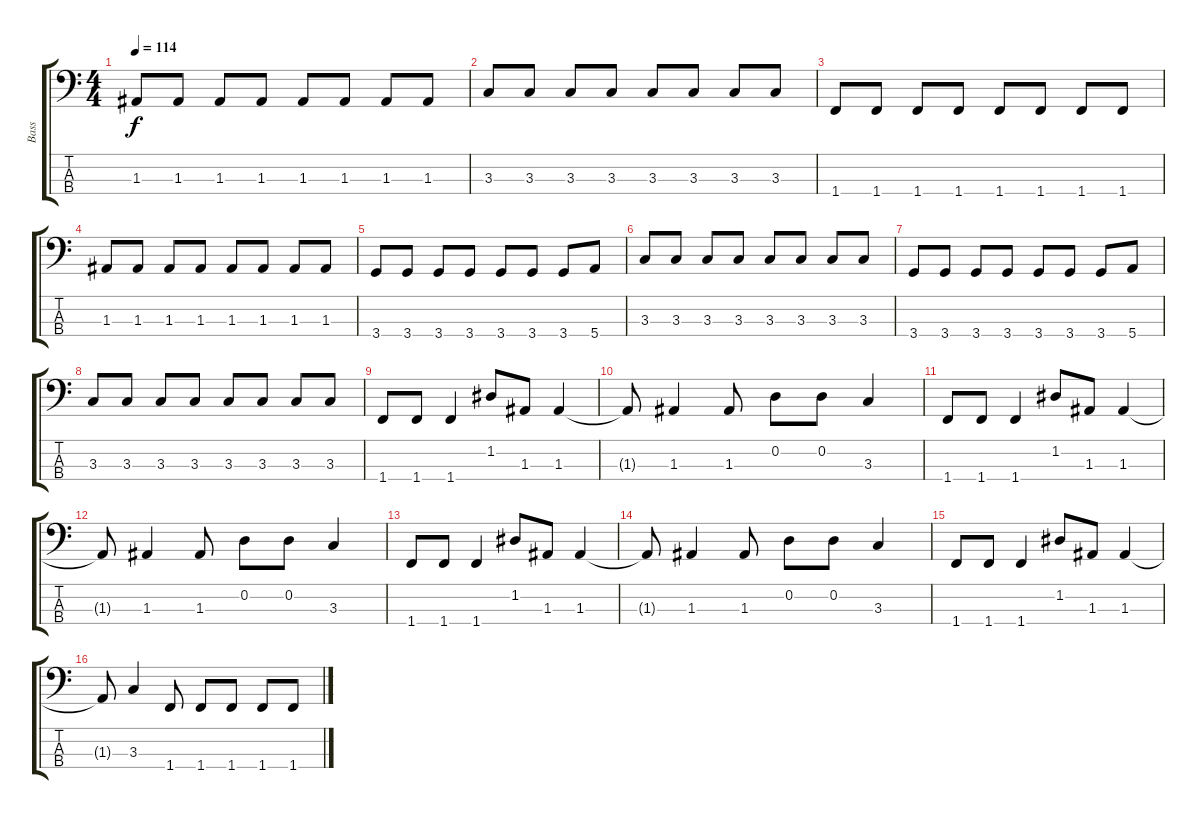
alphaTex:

\track ("Bass" "Bass") {instrument electricbassfinger}
\staff {score tabs}
\tuning (G2 D2 A1 E1) {hide}
\ts (4 4)
\tempo 114
\clef f4
\ks c
1.3.8{dy f} 1.3.8 1.3.8 1.3.8 1.3.8 1.3.8 1.3.8 1.3.8 |
3.3.8 3.3.8 3.3.8 3.3.8 3.3.8 3.3.8 3.3.8 3.3.8 |
1.4.8 1.4.8 1.4.8 1.4.8 1.4.8 1.4.8 1.4.8 1.4.8 |
1.3.8 1.3.8 1.3.8 1.3.8 1.3.8 1.3.8 1.3.8 1.3.8 |
3.4.8 3.4.8 3.4.8 3.4.8 3.4.8 3.4.8 3.4.8 5.4.8 |
3.3.8 3.3.8 3.3.8 3.3.8 3.3.8 3.3.8 3.3.8 3.3.8 |
3.4.8 3.4.8 3.4.8 3.4.8 3.4.8 3.4.8 3.4.8 5.4.8 |
3.3.8 3.3.8 3.3.8 3.3.8 3.3.8 3.3.8 3.3.8 3.3.8 |
1.4.8 1.4.8 1.4.4 1.2.8 1.3.8 1.3.4 |
1.3{t}.8 1.3.4 1.3.8 0.2.8 0.2.8 3.3.4 |
1.4.8 1.4.8 1.4.4 1.2.8 1.3.8 1.3.4 |
1.3{t}.8 1.3.4 1.3.8 0.2.8 0.2.8 3.3.4 |
1.4.8 1.4.8 1.4.4 1.2.8 1.3.8 1.3.4 |
1.3{t}.8 1.3.4 1.3.8 0.2.8 0.2.8 3.3.4 |
1.4.8 1.4.8 1.4.4 1.2.8 1.3.8 1.3.4 |
1.3{t}.8 3.3.4 1.4.8 1.4.8 1.4.8 1.4.8 1.4.8
